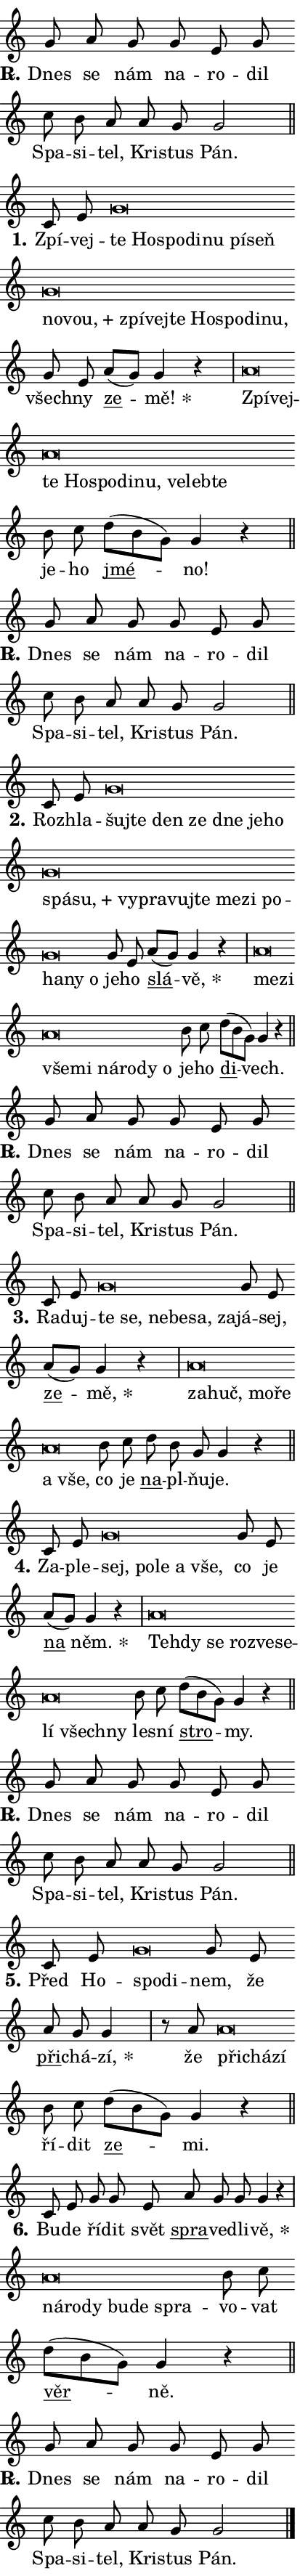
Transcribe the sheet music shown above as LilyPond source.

\version "2.24.0"
\header { tagline = "" }
\paper {
  indent = 0\cm
  top-margin = 0\cm
  right-margin = 0.13\cm % to fit lyric hyphens
  bottom-margin = 0\cm
  left-margin = 0\cm
  paper-width = 7\cm
  page-breaking = #ly:one-page-breaking
  system-system-spacing.basic-distance = #11
  score-system-spacing.basic-distance = #11
  ragged-last = ##f
}


%% Author: Thomas Morley
%% https://lists.gnu.org/archive/html/lilypond-user/2020-05/msg00002.html
#(define (line-position grob)
"Returns position of @var[grob} in current system:
   @code{'start}, if at first time-step
   @code{'end}, if at last time-step
   @code{'middle} otherwise
"
  (let* ((col (ly:item-get-column grob))
         (ln (ly:grob-object col 'left-neighbor))
         (rn (ly:grob-object col 'right-neighbor))
         (col-to-check-left (if (ly:grob? ln) ln col))
         (col-to-check-right (if (ly:grob? rn) rn col))
         (break-dir-left
           (and
             (ly:grob-property col-to-check-left 'non-musical #f)
             (ly:item-break-dir col-to-check-left)))
         (break-dir-right
           (and
             (ly:grob-property col-to-check-right 'non-musical #f)
             (ly:item-break-dir col-to-check-right))))
        (cond ((eqv? 1 break-dir-left) 'start)
              ((eqv? -1 break-dir-right) 'end)
              (else 'middle))))

#(define (tranparent-at-line-position vctor)
  (lambda (grob)
  "Relying on @code{line-position} select the relevant enry from @var{vctor}.
Used to determine transparency,"
    (case (line-position grob)
      ((end) (not (vector-ref vctor 0)))
      ((middle) (not (vector-ref vctor 1)))
      ((start) (not (vector-ref vctor 2))))))

noteHeadBreakVisibility =
#(define-music-function (break-visibility)(vector?)
"Makes @code{NoteHead}s transparent relying on @var{break-visibility}"
#{
  \override NoteHead.transparent =
    #(tranparent-at-line-position break-visibility)
#})

#(define delete-ledgers-for-transparent-note-heads
  (lambda (grob)
    "Reads whether a @code{NoteHead} is transparent.
If so this @code{NoteHead} is removed from @code{'note-heads} from
@var{grob}, which is supposed to be @code{LedgerLineSpanner}.
As a result ledgers are not printed for this @code{NoteHead}"
    (let* ((nhds-array (ly:grob-object grob 'note-heads))
           (nhds-list
             (if (ly:grob-array? nhds-array)
                 (ly:grob-array->list nhds-array)
                 '()))
           ;; Relies on the transparent-property being done before
           ;; Staff.LedgerLineSpanner.after-line-breaking is executed.
           ;; This is fragile ...
           (to-keep
             (remove
               (lambda (nhd)
                 (ly:grob-property nhd 'transparent #f))
               nhds-list)))
      ;; TODO find a better method to iterate over grob-arrays, similiar
      ;; to filter/remove etc for lists
      ;; For now rebuilt from scratch
      (set! (ly:grob-object grob 'note-heads)  '())
      (for-each
        (lambda (nhd)
          (ly:pointer-group-interface::add-grob grob 'note-heads nhd))
        to-keep))))

squashNotes = {
  \override NoteHead.X-extent = #'(-0.2 . 0.2)
  \override NoteHead.Y-extent = #'(-0.75 . 0)
  \override NoteHead.stencil =
    #(lambda (grob)
       (let ((pos (ly:grob-property grob 'staff-position)))
         (begin
           (if (< pos -7) (display "ERROR: Lower brevis then expected\n") (display ""))
           (if (<= pos -6) ly:text-interface::print ly:note-head::print))))
}
unSquashNotes = {
  \revert NoteHead.X-extent
  \revert NoteHead.Y-extent
  \revert NoteHead.stencil
}

hideNotes = \noteHeadBreakVisibility #begin-of-line-visible
unHideNotes = \noteHeadBreakVisibility #all-visible

% work-around for resetting accidentals
% https://lilypond.org/doc/v2.23/Documentation/notation/displaying-rhythms#unmetered-music
cadenzaMeasure = {
  \cadenzaOff
  \partial 1024 s1024
  \cadenzaOn
}

#(define-markup-command (accent layout props text) (markup?)
  "Underline accented syllable"
  (interpret-markup layout props
    #{\markup \override #'(offset . 4.3) \underline { #text }#}))

responsum = \markup \concat {
  "R" \hspace #-1.05 \path #0.1 #'((moveto 0 0.07) (lineto 0.9 0.8)) \hspace #0.05 "."
}

spaceSize = #0.6828661417322834 % exact space size for TeX Gyre Schola

\layout {
  \context {
    \Staff
    \remove "Time_signature_engraver"
    \override LedgerLineSpanner.after-line-breaking = #delete-ledgers-for-transparent-note-heads
  }
  \context {
    \Lyrics {
      \override LyricSpace.minimum-distance = \spaceSize
      \override LyricText.font-name = #"TeX Gyre Schola"
      \override LyricText.font-size = 1
      \override StanzaNumber.font-name = #"TeX Gyre Schola Bold"
      \override StanzaNumber.font-size = 1
    }
  }
  \context {
    \Score 
    \override NoteHead.text =
      #(lambda (grob) 
        (let ((pos (ly:grob-property grob 'staff-position)))
          #{\markup {
            \combine
              \halign #-0.55 \raise #(if (= pos -6) 0 0.5) \override #'(thickness . 2) \draw-line #'(3.2 . 0)
              \musicglyph "noteheads.sM1"
          }#}))
  }
}

% magnetic-lyrics.ily
%
%   written by
%     Jean Abou Samra <jean@abou-samra.fr>
%     Werner Lemberg <wl@gnu.org>
%
%   adapted by
%     Jiri Hon <jiri.hon@gmail.com>
%
% Version 2022-Apr-15

% https://www.mail-archive.com/lilypond-user@gnu.org/msg149350.html

#(define (Left_hyphen_pointer_engraver context)
   "Collect syllable-hyphen-syllable occurrences in lyrics and store
them in properties.  This engraver only looks to the left.  For
example, if the lyrics input is @code{foo -- bar}, it does the
following.

@itemize @bullet
@item
Set the @code{text} property of the @code{LyricHyphen} grob between
@q{foo} and @q{bar} to @code{foo}.

@item
Set the @code{left-hyphen} property of the @code{LyricText} grob with
text @q{foo} to the @code{LyricHyphen} grob between @q{foo} and
@q{bar}.
@end itemize

Use this auxiliary engraver in combination with the
@code{lyric-@/text::@/apply-@/magnetic-@/offset!} hook."
   (let ((hyphen #f)
         (text #f))
     (make-engraver
      (acknowledgers
       ((lyric-syllable-interface engraver grob source-engraver)
        (set! text grob)))
      (end-acknowledgers
       ((lyric-hyphen-interface engraver grob source-engraver)
        ;(when (not (grob::has-interface grob 'lyric-space-interface))
          (set! hyphen grob)));)
      ((stop-translation-timestep engraver)
       (when (and text hyphen)
         (ly:grob-set-object! text 'left-hyphen hyphen))
       (set! text #f)
       (set! hyphen #f)))))

#(define (lyric-text::apply-magnetic-offset! grob)
   "If the space between two syllables is less than the value in
property @code{LyricText@/.details@/.squash-threshold}, move the right
syllable to the left so that it gets concatenated with the left
syllable.

Use this function as a hook for
@code{LyricText@/.after-@/line-@/breaking} if the
@code{Left_@/hyphen_@/pointer_@/engraver} is active."
   (let ((hyphen (ly:grob-object grob 'left-hyphen #f)))
     (when hyphen
       (let ((left-text (ly:spanner-bound hyphen LEFT)))
         (when (grob::has-interface left-text 'lyric-syllable-interface)
           (let* ((common (ly:grob-common-refpoint grob left-text X))
                  (this-x-ext (ly:grob-extent grob common X))
                  (left-x-ext
                   (begin
                     ;; Trigger magnetism for left-text.
                     (ly:grob-property left-text 'after-line-breaking)
                     (ly:grob-extent left-text common X)))
                  ;; `delta` is the gap width between two syllables.
                  (delta (- (interval-start this-x-ext)
                            (interval-end left-x-ext)))
                  (details (ly:grob-property grob 'details))
                  (threshold (assoc-get 'squash-threshold details 0.2)))
             (when (< delta threshold)
               (let* (;; We have to manipulate the input text so that
                      ;; ligatures crossing syllable boundaries are not
                      ;; disabled.  For languages based on the Latin
                      ;; script this is essentially a beautification.
                      ;; However, for non-Western scripts it can be a
                      ;; necessity.
                      (lt (ly:grob-property left-text 'text))
                      (rt (ly:grob-property grob 'text))
                      (is-space (grob::has-interface hyphen 'lyric-space-interface))
                      (space (if is-space " " ""))
                      (extra-delta (if is-space spaceSize 0))
                      ;; Append new syllable.
                      (ltrt-space (if (and (string? lt) (string? rt))
                                (string-append lt space rt)
                                (make-concat-markup (list lt space rt))))
                      ;; Right-align `ltrt` to the right side.
                      (ltrt-space-markup (grob-interpret-markup
                               grob
                               (make-translate-markup
                                (cons (interval-length this-x-ext) 0)
                                (make-right-align-markup ltrt-space)))))
                 (begin
                   ;; Don't print `left-text`.
                   (ly:grob-set-property! left-text 'stencil #f)
                   ;; Set text and stencil (which holds all collected
                   ;; syllables so far) and shift it to the left.
                   (ly:grob-set-property! grob 'text ltrt-space)
                   (ly:grob-set-property! grob 'stencil ltrt-space-markup)
                   (ly:grob-translate-axis! grob (- (- delta extra-delta)) X))))))))))


#(define (lyric-hyphen::displace-bounds-first grob)
   ;; Make very sure this callback isn't triggered too early.
   (let ((left (ly:spanner-bound grob LEFT))
         (right (ly:spanner-bound grob RIGHT)))
     (ly:grob-property left 'after-line-breaking)
     (ly:grob-property right 'after-line-breaking)
     (ly:lyric-hyphen::print grob)))

squashThreshold = #0.4

\layout {
  \context {
    \Lyrics
    \consists #Left_hyphen_pointer_engraver
    \override LyricText.after-line-breaking =
      #lyric-text::apply-magnetic-offset!
    \override LyricHyphen.stencil = #lyric-hyphen::displace-bounds-first
    \override LyricText.details.squash-threshold = \squashThreshold
    \override LyricHyphen.minimum-distance = 0
    \override LyricHyphen.minimum-length = \squashThreshold
  }
}

squashText = \override LyricText.details.squash-threshold = 9999
unSquashText = \override LyricText.details.squash-threshold = \squashThreshold

leftText = \override LyricText.self-alignment-X = #LEFT
unLeftText = \revert LyricText.self-alignment-X

starOffset = #(lambda (grob) 
                (let ((x_offset (ly:self-alignment-interface::aligned-on-x-parent grob)))
                  (if (= x_offset 0) 0 (+ x_offset 1.2))))

star = #(define-music-function (syllable)(string?)
"Append star separator at the end of a syllable"
#{
  \once \override LyricText.X-offset = #starOffset
  \lyricmode { \markup {
    #syllable
    \override #'((font-name . "TeX Gyre Schola Bold")) \hspace #0.2 \lower #0.65 \larger "*"
  } }
#})

starAccent = #(define-music-function (syllable)(string?)
"Append star separator at the end of a syllable and make accent"
#{
  \once \override LyricText.X-offset = #starOffset
  \lyricmode { \markup {
    \accent #syllable
    \override #'((font-name . "TeX Gyre Schola Bold")) \hspace #0.2 \lower #0.65 \larger "*"
  } }
#})

breath = #(define-music-function (syllable)(string?)
"Append breathing indicator at the end of a syllable"
#{
  \lyricmode { \markup { #syllable "+" } }
#})

optionalBreath = #(define-music-function (syllable)(string?)
"Append optional breathing indicator at the end of a syllable"
#{
  \lyricmode { \markup { #syllable "(+)" } }
#})


\score {
    <<
        \new Voice = "melody" { \cadenzaOn \key c \major \relative { g'8 a g g e g \bar "" c b a \bar "" a g g2 \cadenzaMeasure \bar "||" \break } }
        \new Lyrics \lyricsto "melody" { \lyricmode { \set stanza = \responsum
Dnes se nám na -- ro -- dil Spa -- si -- tel, Kri -- stus Pán. } }
    >>
    \layout {}
}

\score {
    <<
        \new Voice = "melody" { \cadenzaOn \key c \major \relative { c'8 e \bar "" \squashNotes g\breve*1/16 \hideNotes \breve*1/16 \bar "" \breve*1/16 \bar "" \breve*1/16 \bar "" \breve*1/16 \bar "" \breve*1/16 \bar "" \breve*1/16 \bar "" \breve*1/16 \bar "" \breve*1/16 \bar "" \breve*1/16 \bar "" \breve*1/16 \bar "" \breve*1/16 \bar "" \breve*1/16 \bar "" \breve*1/16 \bar "" \breve*1/16 \breve*1/16 \bar "" \unHideNotes \unSquashNotes g8 e \bar "" a[( g)] g4 r \cadenzaMeasure \bar "|" \squashNotes a\breve*1/16 \hideNotes \breve*1/16 \bar "" \breve*1/16 \bar "" \breve*1/16 \bar "" \breve*1/16 \bar "" \breve*1/16 \bar "" \breve*1/16 \bar "" \breve*1/16 \bar "" \breve*1/16 \breve*1/16 \bar "" \unHideNotes \unSquashNotes b8 c \bar "" d[( b g)] g4 r \cadenzaMeasure \bar "||" \break } }
        \new Lyrics \lyricsto "melody" { \lyricmode { \set stanza = "1."
Zpí -- vej -- \leftText te \squashText Ho -- spo -- di -- nu pí -- seň no -- \breath "vou," zpí -- vej -- te Ho -- spo -- di -- nu, \unLeftText \unSquashText všech -- ny \markup \accent ze -- \star mě! \leftText Zpí -- \squashText vej -- te Ho -- spo -- di -- nu, ve -- leb -- te \unLeftText \unSquashText je -- ho \markup \accent jmé -- no! } }
    >>
    \layout {}
}

\score {
    <<
        \new Voice = "melody" { \cadenzaOn \key c \major \relative { g'8 a g g e g \bar "" c b a \bar "" a g g2 \cadenzaMeasure \bar "||" \break } }
        \new Lyrics \lyricsto "melody" { \lyricmode { \set stanza = \responsum
Dnes se nám na -- ro -- dil Spa -- si -- tel, Kri -- stus Pán. } }
    >>
    \layout {}
}

\score {
    <<
        \new Voice = "melody" { \cadenzaOn \key c \major \relative { c'8 e \bar "" \squashNotes g\breve*1/16 \hideNotes \breve*1/16 \bar "" \breve*1/16 \bar "" \breve*1/16 \bar "" \breve*1/16 \bar "" \breve*1/16 \bar "" \breve*1/16 \bar "" \breve*1/16 \bar "" \breve*1/16 \bar "" \breve*1/16 \bar "" \breve*1/16 \bar "" \breve*1/16 \bar "" \breve*1/16 \bar "" \breve*1/16 \bar "" \breve*1/16 \bar "" \breve*1/16 \bar "" \breve*1/16 \bar "" \breve*1/16 \breve*1/16 \bar "" \unHideNotes \unSquashNotes g8 e \bar "" a[( g)] g4 r \cadenzaMeasure \bar "|" \squashNotes a\breve*1/16 \hideNotes \breve*1/16 \bar "" \breve*1/16 \bar "" \breve*1/16 \bar "" \breve*1/16 \bar "" \breve*1/16 \bar "" \breve*1/16 \breve*1/16 \bar "" \unHideNotes \unSquashNotes b8 c \bar "" d[( b g)] g4 r \cadenzaMeasure \bar "||" \break } }
        \new Lyrics \lyricsto "melody" { \lyricmode { \set stanza = "2."
Roz -- hla -- \leftText šuj -- \squashText te den ze dne je -- ho spá -- \breath "su," vy -- pra -- vuj -- te me -- zi po -- ha -- ny o \unLeftText \unSquashText je -- ho \markup \accent slá -- \star vě, \leftText me -- \squashText zi vše -- mi ná -- ro -- dy o \unLeftText \unSquashText je -- ho \markup \accent di -- vech. } }
    >>
    \layout {}
}

\score {
    <<
        \new Voice = "melody" { \cadenzaOn \key c \major \relative { g'8 a g g e g \bar "" c b a \bar "" a g g2 \cadenzaMeasure \bar "||" \break } }
        \new Lyrics \lyricsto "melody" { \lyricmode { \set stanza = \responsum
Dnes se nám na -- ro -- dil Spa -- si -- tel, Kri -- stus Pán. } }
    >>
    \layout {}
}

\score {
    <<
        \new Voice = "melody" { \cadenzaOn \key c \major \relative { c'8 e \bar "" \squashNotes g\breve*1/16 \hideNotes \breve*1/16 \bar "" \breve*1/16 \bar "" \breve*1/16 \bar "" \breve*1/16 \breve*1/16 \bar "" \unHideNotes \unSquashNotes g8 e \bar "" a[( g)] g4 r \cadenzaMeasure \bar "|" \squashNotes a\breve*1/16 \hideNotes \breve*1/16 \bar "" \breve*1/16 \bar "" \breve*1/16 \bar "" \breve*1/16 \breve*1/16 \bar "" \unHideNotes \unSquashNotes b8 c \bar "" d b g g4 r \cadenzaMeasure \bar "||" \break } }
        \new Lyrics \lyricsto "melody" { \lyricmode { \set stanza = "3."
Ra -- duj -- \leftText te \squashText se, ne -- be -- sa, za -- \unLeftText \unSquashText já -- sej, \markup \accent ze -- \star mě, \leftText za -- \squashText huč, mo -- ře a vše, \unLeftText \unSquashText co je \markup \accent na -- pl -- ňu -- je. } }
    >>
    \layout {}
}

\score {
    <<
        \new Voice = "melody" { \cadenzaOn \key c \major \relative { c'8 e \bar "" \squashNotes g\breve*1/16 \hideNotes \breve*1/16 \bar "" \breve*1/16 \bar "" \breve*1/16 \breve*1/16 \bar "" \unHideNotes \unSquashNotes g8 e \bar "" a[( g)] g4 r \cadenzaMeasure \bar "|" \squashNotes a\breve*1/16 \hideNotes \breve*1/16 \bar "" \breve*1/16 \bar "" \breve*1/16 \bar "" \breve*1/16 \bar "" \breve*1/16 \bar "" \breve*1/16 \bar "" \breve*1/16 \breve*1/16 \bar "" \unHideNotes \unSquashNotes b8 c \bar "" d[( b g)] g4 r \cadenzaMeasure \bar "||" \break } }
        \new Lyrics \lyricsto "melody" { \lyricmode { \set stanza = "4."
Za -- ple -- \leftText sej, \squashText po -- le a vše, \unLeftText \unSquashText co je \markup \accent na \star něm. \leftText Teh -- \squashText dy se roz -- ve -- se -- lí všech -- ny \unLeftText \unSquashText le -- sní \markup \accent stro -- my. } }
    >>
    \layout {}
}

\score {
    <<
        \new Voice = "melody" { \cadenzaOn \key c \major \relative { g'8 a g g e g \bar "" c b a \bar "" a g g2 \cadenzaMeasure \bar "||" \break } }
        \new Lyrics \lyricsto "melody" { \lyricmode { \set stanza = \responsum
Dnes se nám na -- ro -- dil Spa -- si -- tel, Kri -- stus Pán. } }
    >>
    \layout {}
}

\score {
    <<
        \new Voice = "melody" { \cadenzaOn \key c \major \relative { c'8 e \bar "" \squashNotes g\breve*1/16 \hideNotes \breve*1/16 \bar "" \unHideNotes \unSquashNotes g8 e \bar "" a g g4 \cadenzaMeasure \bar "|" r8 a \squashNotes a\breve*1/16 \hideNotes \breve*1/16 \breve*1/16 \bar "" \unHideNotes \unSquashNotes b8 c \bar "" d[( b g)] g4 r \cadenzaMeasure \bar "||" \break } }
        \new Lyrics \lyricsto "melody" { \lyricmode { \set stanza = "5."
Před Ho -- \leftText spo -- \squashText di -- \unLeftText \unSquashText nem, že \markup \accent při -- chá -- \star zí, že \leftText při -- \squashText chá -- zí \unLeftText \unSquashText ří -- dit \markup \accent ze -- mi. } }
    >>
    \layout {}
}

\score {
    <<
        \new Voice = "melody" { \cadenzaOn \key c \major \relative { c'8 e g g8 e \bar "" a g g g4 r \cadenzaMeasure \bar "|" \squashNotes a\breve*1/16 \hideNotes \breve*1/16 \bar "" \breve*1/16 \bar "" \breve*1/16 \bar "" \breve*1/16 \breve*1/16 \bar "" \unHideNotes \unSquashNotes b8 c \bar "" d[( b g)] g4 r \cadenzaMeasure \bar "||" \break } }
        \new Lyrics \lyricsto "melody" { \lyricmode { \set stanza = "6."
Bu -- de ří -- dit svět \markup \accent spra -- ve -- dli -- \star vě, \leftText ná -- \squashText ro -- dy bu -- de spra -- \unLeftText \unSquashText vo -- vat \markup \accent věr -- ně. } }
    >>
    \layout {}
}

\score {
    <<
        \new Voice = "melody" { \cadenzaOn \key c \major \relative { g'8 a g g e g \bar "" c b a \bar "" a g g2 \cadenzaMeasure \bar "||" \break } \bar "|." }
        \new Lyrics \lyricsto "melody" { \lyricmode { \set stanza = \responsum
Dnes se nám na -- ro -- dil Spa -- si -- tel, Kri -- stus Pán. } }
    >>
    \layout {}
}
